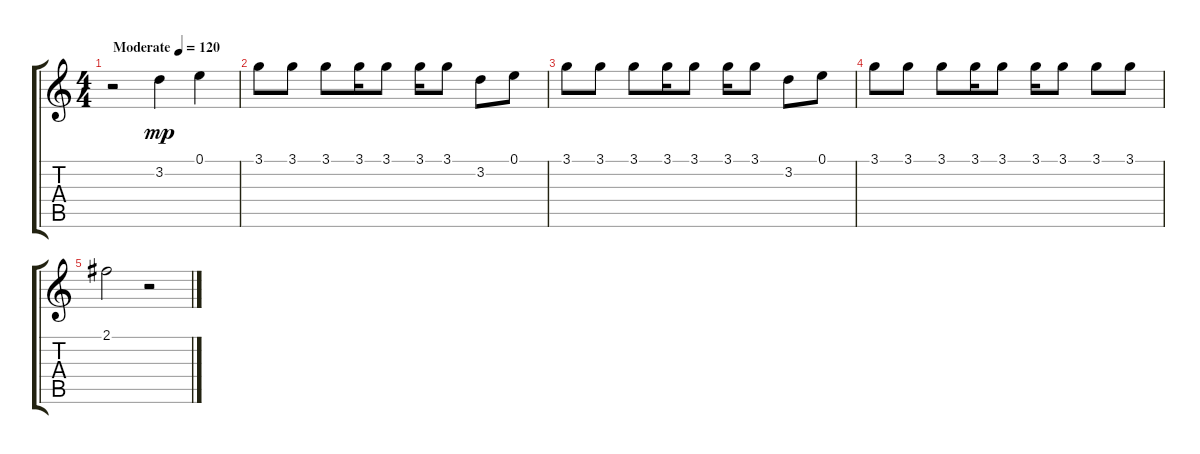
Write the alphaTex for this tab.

\track "" {instrument acousticguitarsteel}
\staff {score tabs}
\tuning (E4 B3 G3 D3 A2 E2) {hide}
\ts (4 4)
\tempo (120 "Moderate")
\clef g2
\ks c
r.2{dy mp instrument acousticguitarsteel} 3.2.4 0.1.4 |
3.1.8 3.1.8 3.1.8 3.1.16 3.1.8 3.1.16 3.1.8 3.2.8 0.1.8 |
3.1.8 3.1.8 3.1.8 3.1.16 3.1.8 3.1.16 3.1.8 3.2.8 0.1.8 |
3.1.8 3.1.8 3.1.8 3.1.16 3.1.8 3.1.16 3.1.8 3.1.8 3.1.8 |
2.1.2 r.2
